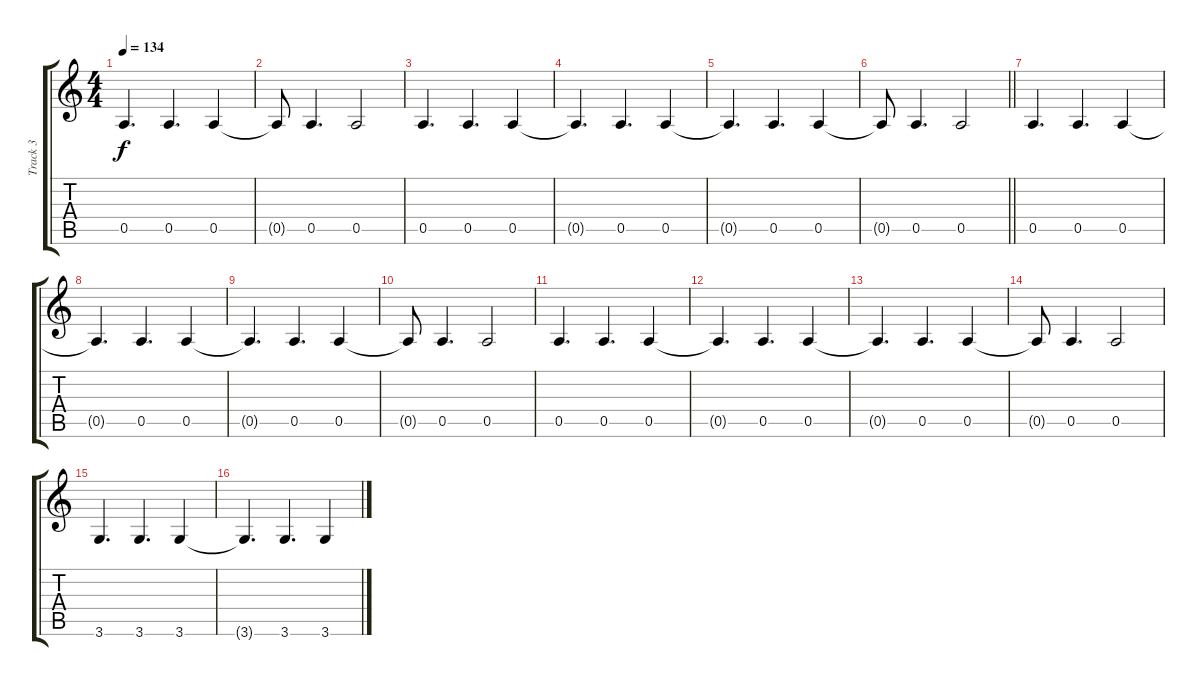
\track ("Track 3" "Track 3") {instrument distortionguitar}
\staff {score tabs}
\tuning (E4 B3 G3 D3 A2 E2) {hide}
\ts (4 4)
\tempo 134
\clef g2
\ks c
0.5{t}.4{d dy f} 0.5.4{d} 0.5.4 |
0.5{t}.8 0.5.4{d} 0.5.2 |
0.5.4{d} 0.5.4{d} 0.5.4 |
0.5{t}.4{d} 0.5.4{d} 0.5.4 |
0.5{t}.4{d} 0.5.4{d} 0.5.4 |
\barLineRight lightlight
0.5{t}.8 0.5.4{d} 0.5.2 |
0.5.4{d} 0.5.4{d} 0.5.4 |
0.5{t}.4{d} 0.5.4{d} 0.5.4 |
0.5{t}.4{d} 0.5.4{d} 0.5.4 |
0.5{t}.8 0.5.4{d} 0.5.2 |
0.5.4{d} 0.5.4{d} 0.5.4 |
0.5{t}.4{d} 0.5.4{d} 0.5.4 |
0.5{t}.4{d} 0.5.4{d} 0.5.4 |
0.5{t}.8 0.5.4{d} 0.5.2 |
3.6.4{d} 3.6.4{d} 3.6.4 |
3.6{t}.4{d} 3.6.4{d} 3.6.4
